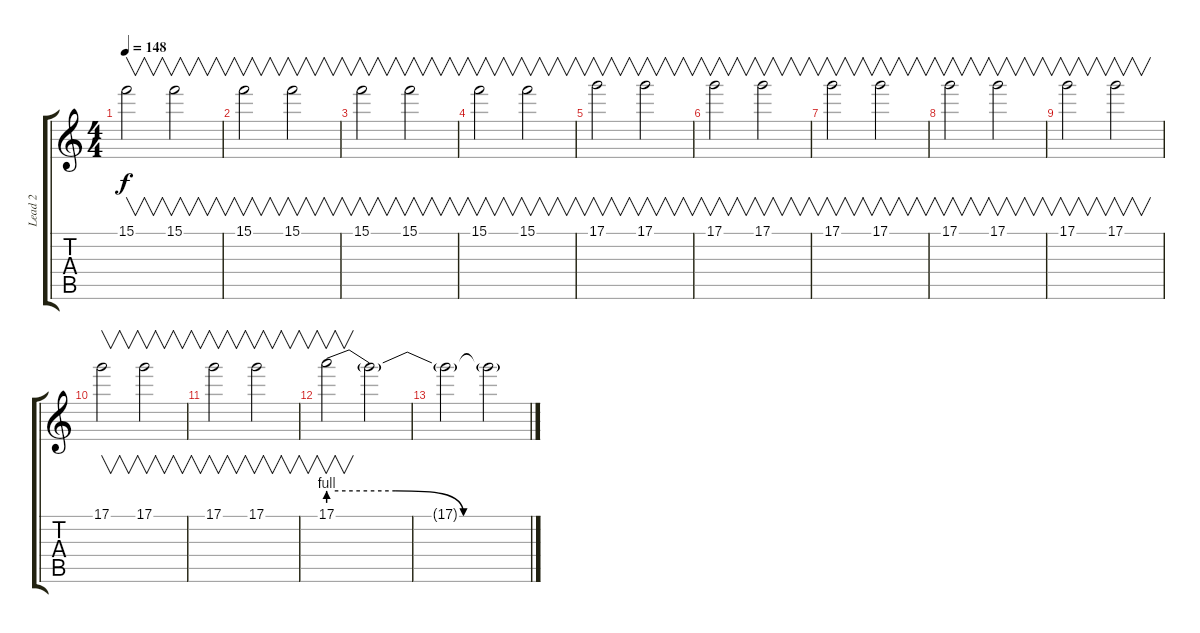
\track ("Lead 2" "Lead 2") {instrument distortionguitar}
\staff {score tabs}
\tuning (D4 A3 F3 C3 G2 D2) {hide}
\ts (4 4)
\tempo 148
\clef g2
\ks c
15.1.2{v dy f volume 14 instrument distortionguitar} 15.1.2{v} |
15.1.2{v} 15.1.2{v} |
15.1.2{v} 15.1.2{v} |
15.1.2{v} 15.1.2{v} |
17.1.2{v} 17.1.2{v} |
17.1.2{v} 17.1.2{v} |
17.1.2{v} 17.1.2{v} |
17.1.2{v} 17.1.2{v} |
17.1.2{v} 17.1.2{v} |
17.1.2{v} 17.1.2{v} |
17.1.2{v} 17.1.2{v} |
17.1{be (custom 0 4 20 4 40 0 60 0)}.2{v} 17.1{t}.2 |
17.1{t}.2 17.1{t}.2
